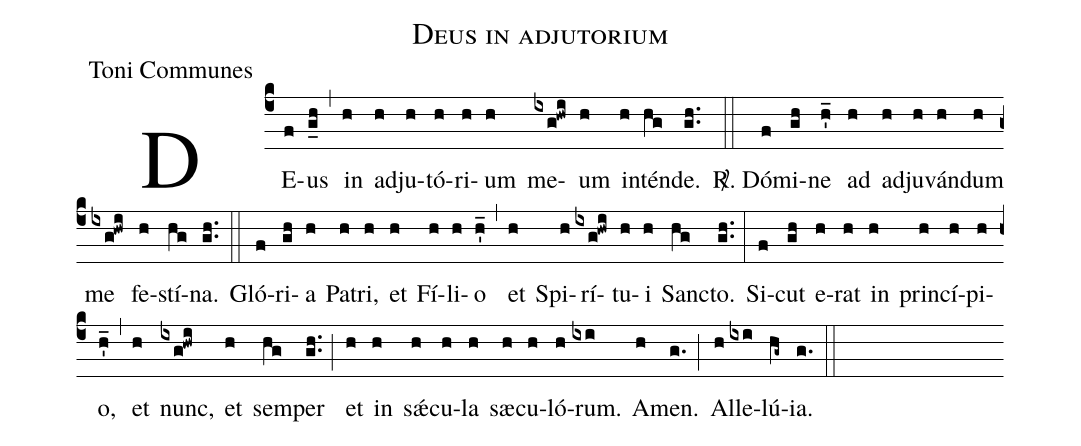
name:Deus in adjutorium;
office-part:Toni Communes;
%%
(c4) DE(f)us(g_h) (,) in(h) ad(h)ju(h)tó(h)ri(h)um(h) me(ixg!hwi)um(h) in(h)tén(hg)de.(g.h.) (::)
<sp>R/</sp>. Dó(f)mi(gh)ne(h'_) ad(h) ad(h)ju(h)ván(h)dum(h) me(ixg!hwi) fe(h)stí(hg)na.(g.h.) (::)
Gló(f)ri(gh)a(h) Pa(h)tri,(h) et(h) Fí(h)li(h)o(h'_) (,) et(h) Spi(h)rí(ixg!hwi)tu(h)i(h) San(hg)cto.(g.h.) (:) Si(f)cut(gh) e(h)rat(h) in(h) prin(h)cí(h)pi(h)o,(h'_) (,) et(h) nunc,(ixg!hwi) et(h) sem(hg)per(g.h.) (;) et(h) in(h) s<sp>'ae</sp>(h)cu(h)la(h) sæ(h)cu(h)ló(h)rum.(ixi) A(h)men.(g.) (;) Al(h)le(ixi)lú(hg~)ia.(g.) (::)
